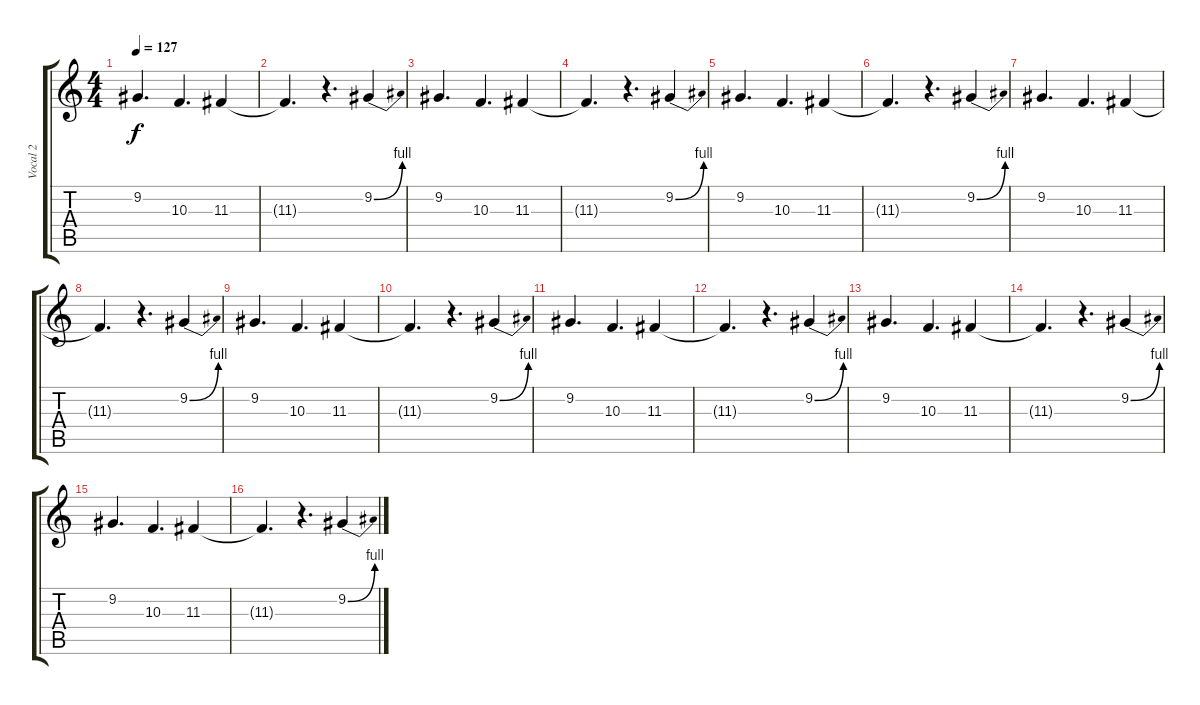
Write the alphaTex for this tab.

\track ("Vocal 2" "Vocal 2") {instrument pad7halo}
\staff {score tabs}
\tuning (E4 B3 G3 D3 A2 E2) {hide}
\ts (4 4)
\tempo 127
\clef g2
\ks c
9.2.4{d dy f} 10.3.4{d} 11.3.4 |
11.3{t}.4{d} r.4{d} 9.2{be (bend 0 0 60 4)}.4 |
9.2.4{d} 10.3.4{d} 11.3.4 |
11.3{t}.4{d} r.4{d} 9.2{be (bend 0 0 60 4)}.4 |
9.2.4{d} 10.3.4{d} 11.3.4 |
11.3{t}.4{d} r.4{d} 9.2{be (bend 0 0 60 4)}.4 |
9.2.4{d} 10.3.4{d} 11.3.4 |
11.3{t}.4{d} r.4{d} 9.2{be (bend 0 0 60 4)}.4 |
9.2.4{d} 10.3.4{d} 11.3.4 |
11.3{t}.4{d} r.4{d} 9.2{be (bend 0 0 60 4)}.4 |
9.2.4{d} 10.3.4{d} 11.3.4 |
11.3{t}.4{d} r.4{d} 9.2{be (bend 0 0 60 4)}.4 |
9.2.4{d} 10.3.4{d} 11.3.4 |
11.3{t}.4{d} r.4{d} 9.2{be (bend 0 0 60 4)}.4 |
9.2.4{d} 10.3.4{d} 11.3.4 |
11.3{t}.4{d} r.4{d} 9.2{be (bend 0 0 60 4)}.4
